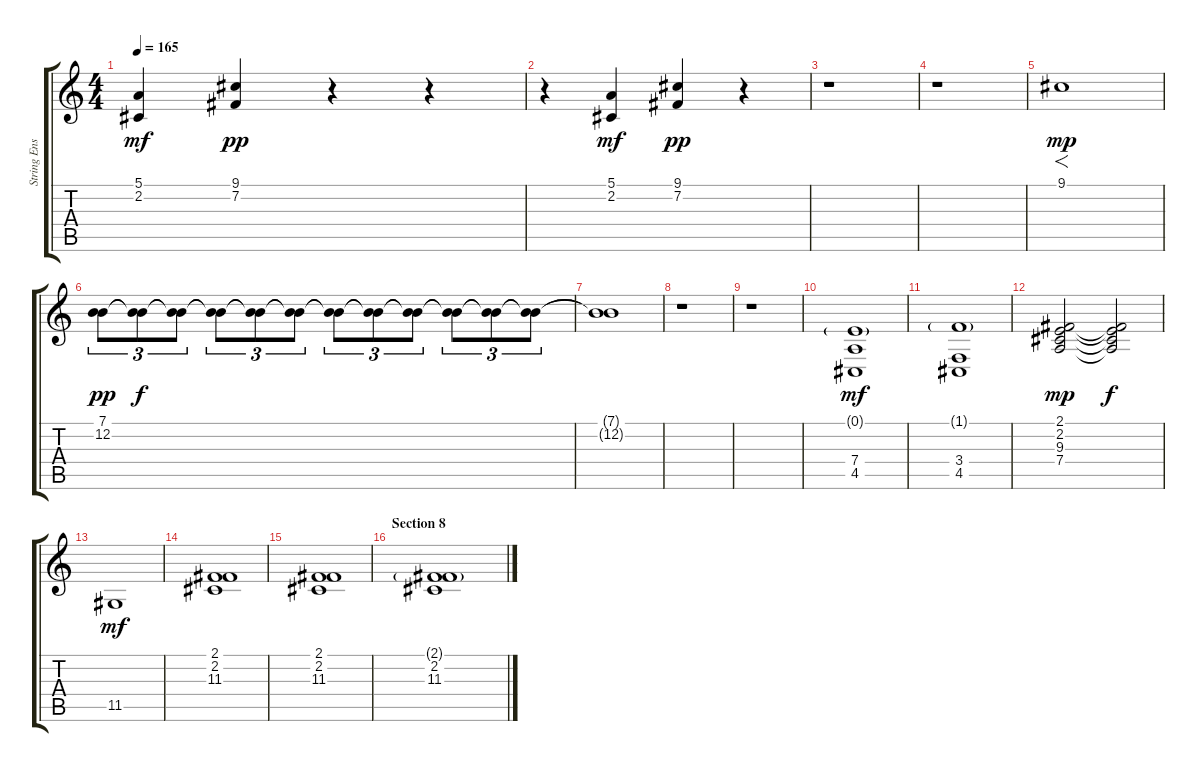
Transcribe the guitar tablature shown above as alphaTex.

\track ("String Ensemble" "String Ens") {instrument stringensemble1}
\staff {score tabs}
\tuning (E4 B3 G3 D3 A2 E2) {hide}
\ts (4 4)
\tempo 165
\clef g2
\ks c
(5.1 2.2).4{dy mf} (9.1 7.2).4{dy pp} r.4 r.4 |
r.4 (5.1 2.2).4{dy mf} (9.1 7.2).4{dy pp} r.4 |
r.1 |
r.1 |
9.1.1{f dy mp} |
(7.1 12.2).8{tu (3 2) dy pp volume 11} (7.1{t} 12.2{t}).8{tu (3 2) dy f volume 8} (7.1{t} 12.2{t}).8{tu (3 2) volume 11} (7.1{t} 12.2{t}).8{tu (3 2) volume 8} (7.1{t} 12.2{t}).8{tu (3 2) volume 11} (7.1{t} 12.2{t}).8{tu (3 2) volume 8} (7.1{t} 12.2{t}).8{tu (3 2) volume 11} (7.1{t} 12.2{t}).8{tu (3 2) volume 8} (7.1{t} 12.2{t}).8{tu (3 2) volume 11} (7.1{t} 12.2{t}).8{tu (3 2) volume 8} (7.1{t} 12.2{t}).8{tu (3 2) volume 11} (7.1{t} 12.2{t}).8{tu (3 2) volume 8} |
(7.1{t} 12.2{t}).1{volume 7} |
r.1{volume 11} |
r.1 |
(0.1{g} 7.4 4.5).1{dy mf} |
(1.1{g} 3.4 4.5).1 |
(2.1 2.2 9.3 7.4).2{dy mp volume 11} (2.1{t} 2.2{t} 9.3{t} 7.4{t}).2{dy f volume 8} |
11.5.1{dy mf} |
(2.1 2.2 11.3).1 |
(2.1 2.2 11.3).1{volume 11} |
\section ("" "Section 8")
(2.1{g} 2.2 11.3).1
